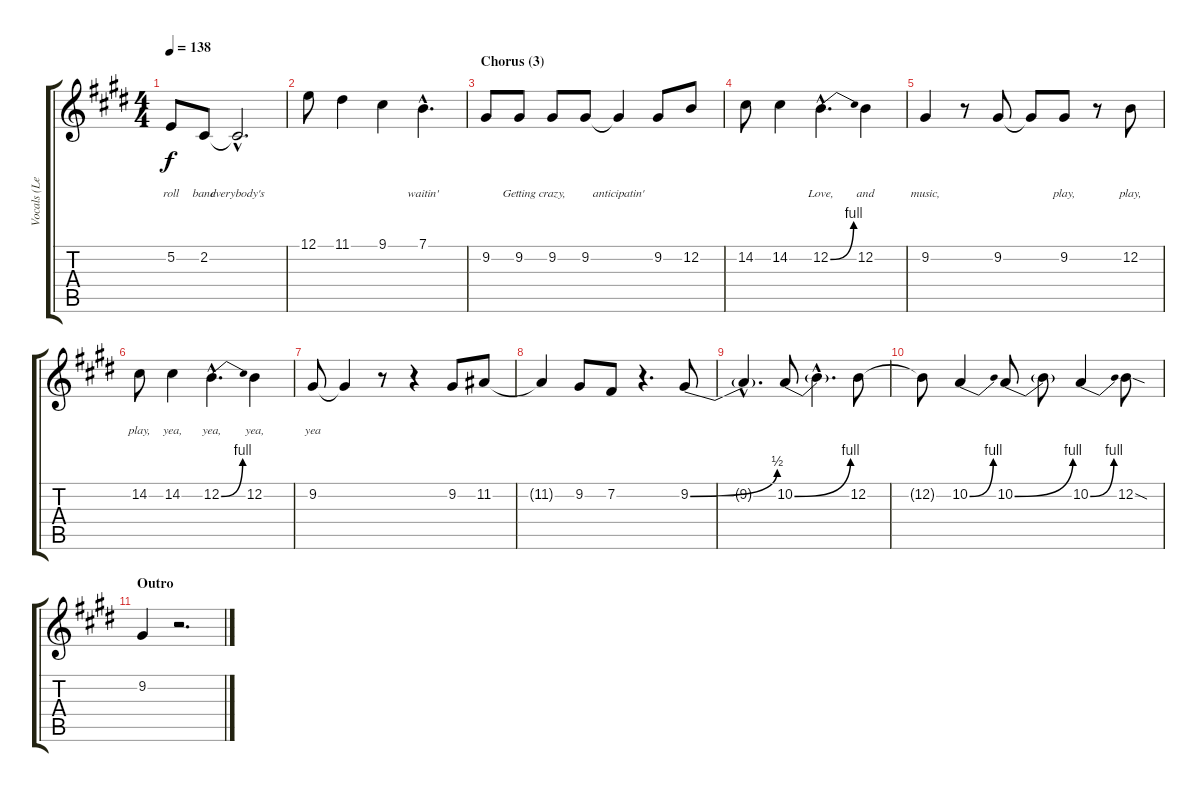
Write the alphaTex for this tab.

\track ("Vocals (Lead)" "Vocals (Le") {instrument trumpet}
\staff {score tabs}
\tuning (E4 B3 G3 D3 A2 E2) {hide}
\ts (4 4)
\tempo 138
\clef g2
\ks e
5.2{t}.8{lyrics (0 "") lyrics (1 "") lyrics (2 "") lyrics (3 "roll") lyrics (4 "") dy f} 2.2.8{lyrics (0 "") lyrics (1 "") lyrics (2 "") lyrics (3 "band") lyrics (4 "")} 2.2{hac t}.2{d lyrics (0 "") lyrics (1 "") lyrics (2 "") lyrics (3 "everybody's") lyrics (4 "")} |
12.1.8{lyrics (0 "") lyrics (1 "") lyrics (2 "") lyrics (3 "") lyrics (4 "")} 11.1.4{lyrics (0 "") lyrics (1 "") lyrics (2 "") lyrics (3 "") lyrics (4 "")} 9.1.4{lyrics (0 "") lyrics (1 "") lyrics (2 "") lyrics (3 "") lyrics (4 "")} 7.1{hac}.4{d lyrics (0 "") lyrics (1 "") lyrics (2 "") lyrics (3 "waitin'") lyrics (4 "")} |
\section ("" "Chorus (3)")
9.2.8{lyrics (0 "") lyrics (1 "") lyrics (2 "") lyrics (3 "") lyrics (4 "")} 9.2.8{lyrics (0 "") lyrics (1 "") lyrics (2 "") lyrics (3 "Getting") lyrics (4 "")} 9.2.8{lyrics (0 "") lyrics (1 "") lyrics (2 "") lyrics (3 "crazy,") lyrics (4 "")} 9.2.8{lyrics (0 "") lyrics (1 "") lyrics (2 "") lyrics (3 "") lyrics (4 "")} 9.2{t}.4{lyrics (0 "") lyrics (1 "") lyrics (2 "") lyrics (3 "anticipatin'") lyrics (4 "")} 9.2.8{lyrics (0 "") lyrics (1 "") lyrics (2 "") lyrics (3 "") lyrics (4 "")} 12.2.8{lyrics (0 "") lyrics (1 "") lyrics (2 "") lyrics (3 "") lyrics (4 "")} |
14.2.8{lyrics (0 "") lyrics (1 "") lyrics (2 "") lyrics (3 "") lyrics (4 "")} 14.2.4{lyrics (0 "") lyrics (1 "") lyrics (2 "") lyrics (3 "") lyrics (4 "")} 12.2{be (bend 0 0 60 4) hac}.4{d lyrics (0 "") lyrics (1 "") lyrics (2 "") lyrics (3 "Love,") lyrics (4 "")} 12.2.4{lyrics (0 "") lyrics (1 "") lyrics (2 "") lyrics (3 "and") lyrics (4 "")} |
9.2.4{lyrics (0 "") lyrics (1 "") lyrics (2 "") lyrics (3 "music,") lyrics (4 "")} r.8 9.2.8{lyrics (0 "") lyrics (1 "") lyrics (2 "") lyrics (3 "") lyrics (4 "")} 9.2{t}.8{lyrics (0 "") lyrics (1 "") lyrics (2 "") lyrics (3 "") lyrics (4 "")} 9.2.8{lyrics (0 "") lyrics (1 "") lyrics (2 "") lyrics (3 "play,") lyrics (4 "")} r.8 12.2.8{lyrics (0 "") lyrics (1 "") lyrics (2 "") lyrics (3 "play,") lyrics (4 "")} |
14.2.8{lyrics (0 "") lyrics (1 "") lyrics (2 "") lyrics (3 "play,") lyrics (4 "")} 14.2.4{lyrics (0 "") lyrics (1 "") lyrics (2 "") lyrics (3 "yea,") lyrics (4 "")} 12.2{be (bend 0 0 60 4) hac}.4{d lyrics (0 "") lyrics (1 "") lyrics (2 "") lyrics (3 "yea,") lyrics (4 "")} 12.2.4{lyrics (0 "") lyrics (1 "") lyrics (2 "") lyrics (3 "yea,") lyrics (4 "")} |
9.2.8{lyrics (0 "") lyrics (1 "") lyrics (2 "") lyrics (3 "yea") lyrics (4 "")} 9.2{t}.4 r.8 r.4 9.2.8 11.2.8 |
11.2{t}.4 9.2.8 7.2.8 r.4{d} 9.2{be (bend 0 0 60 2)}.8 |
9.2{hac t}.4{d} 10.2{be (bend 0 0 60 4)}.8 10.2{hac t}.4{d} 12.2.8 |
12.2{t}.8 10.2{be (bend 0 0 60 4)}.4 10.2{be (bend 0 0 60 4)}.8 10.2{t}.8 10.2{be (bend 0 0 60 4)}.4 12.2{sod}.8 |
\section ("" "Outro")
9.2.4 r.2{d}
